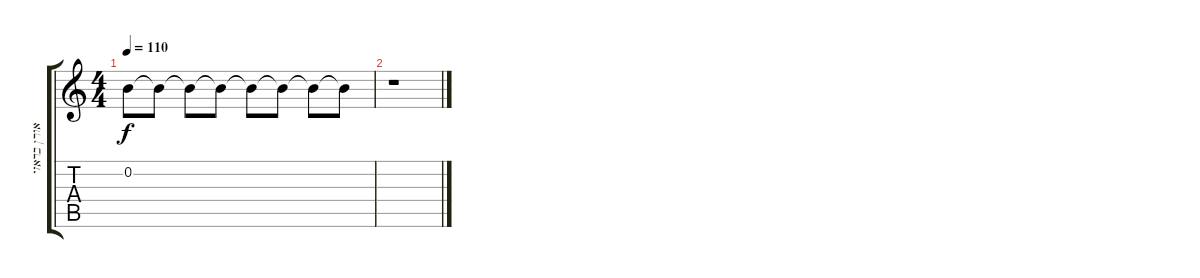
\track ("אורן בראזילאי - קולות" "אורן בראזי") {instrument contrabass}
\staff {score tabs}
\tuning (E4 B3 G3 D3 A2 E2) {hide}
\ts (4 4)
\tempo 110
\clef g2
\ks c
0.2{t}.8{dy f} 0.2{t}.8 0.2{t}.8 0.2{t}.8 0.2{t}.8 0.2{t}.8 0.2{t}.8 0.2{t}.8 |
r.1
